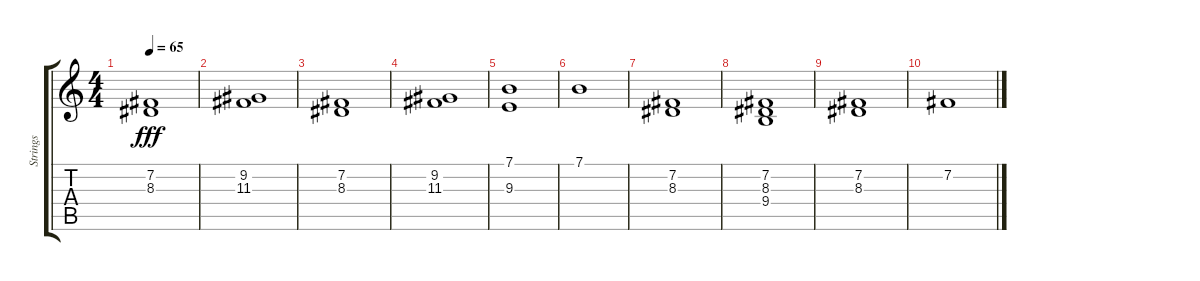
\track ("Strings" "Strings") {instrument stringensemble2}
\staff {score tabs}
\tuning (E4 B3 G3 D3 A2 E2) {hide}
\ts (4 4)
\tempo 65
\clef g2
\ks c
(7.2 8.3).1{dy fff} |
(9.2 11.3).1 |
(7.2 8.3).1 |
(9.2 11.3).1 |
(7.1 9.3).1 |
7.1.1 |
(7.2 8.3).1 |
(7.2 8.3 9.4).1 |
(7.2 8.3).1 |
7.2.1
